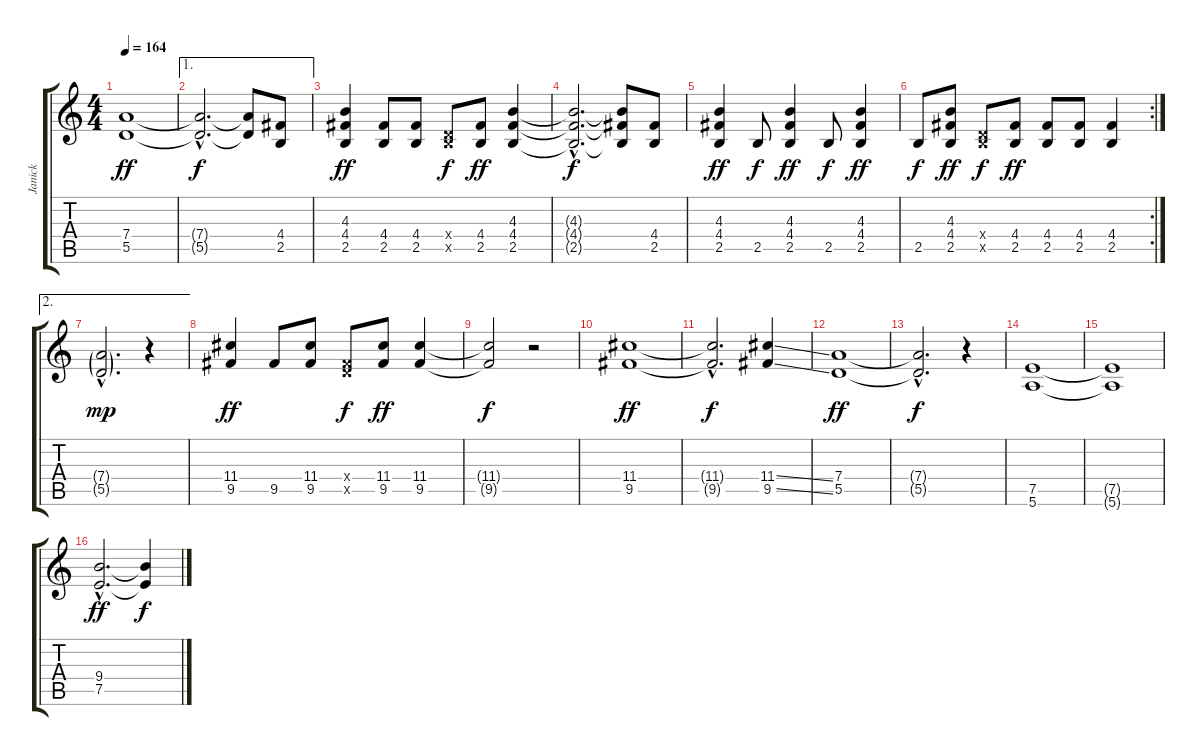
\track ("Janick" "Janick") {instrument distortionguitar}
\staff {score tabs}
\tuning (E4 B3 G3 D3 A2 E2) {hide}
\ts (4 4)
\tempo 164
\clef g2
\ks c
(7.4 5.5).1{dy ff} |
\ae 1
(7.4{hac t} 5.5{hac t}).2{d dy f} (7.4{t} 5.5{t}).8 (4.4 2.5).8 |
(4.3 4.4 2.5).4{dy ff} (4.4 2.5).8 (4.4 2.5).8 (0.4{x} 2.5{x}).8{dy f} (4.4 2.5).8{dy ff} (4.3 4.4 2.5).4 |
(4.3{hac t} 4.4{hac t} 2.5{hac t}).2{d dy f} (4.3{t} 4.4{t} 2.5{t}).8 (4.4 2.5).8 |
(4.3 4.4 2.5).4{dy ff} 2.5.8{dy f} (4.3 4.4 2.5).4{dy ff} 2.5.8{dy f} (4.3 4.4 2.5).4{dy ff} |
\rc 2
2.5.8{dy f} (4.3 4.4 2.5).8{dy ff} (0.4{x} 2.5{x}).8{dy f} (4.4 2.5).8{dy ff} (4.4 2.5).8 (4.4 2.5).8 (4.4 2.5).4 |
\ae 2
(7.4{g hac} 5.5{g hac}).2{d dy mp} r.4 |
(11.4 9.5).4{dy ff} 9.5.8 (11.4 9.5).8 (0.4{x} 9.5{x}).8{dy f} (11.4 9.5).8{dy ff} (11.4 9.5).4 |
(11.4{t} 9.5{t}).2{dy f} r.2 |
(11.4 9.5).1{dy ff} |
(11.4{hac t} 9.5{hac t}).2{d dy f} (11.4{ss} 9.5{ss}).4 |
(7.4 5.5).1{dy ff} |
(7.4{hac t} 5.5{hac t}).2{d dy f} r.4 |
(7.5 5.6).1 |
(7.5{t} 5.6{t}).1 |
(9.4{hac} 7.5{hac}).2{d dy ff} (9.4{t} 7.5{t}).4{dy f}
